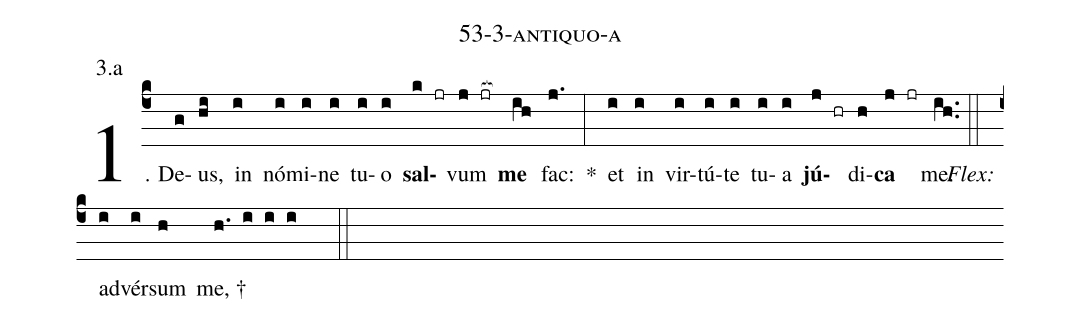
name: 53-3-antiquo-a;
annotation: 3.a;
%%
(c4)1. De(g)us,(hi) in(i) nó(i)mi(i)ne(i) tu(i)o(i) <b>sal</b>(k jr)vum(j jr[ocb:1{]) <b>me</b>(ih[ocb:0}]) fac:(j.) *(:) et(i) in(i) vir(i)tú(i)te(i) tu(i)a(i) <b>jú</b>(j hr)di(h)<b>ca</b>(j jr) me.(ih..) (::)
<i>Flex:</i>()  ad(i)vér(i)sum(h) me, †(h. i i i  ::)
